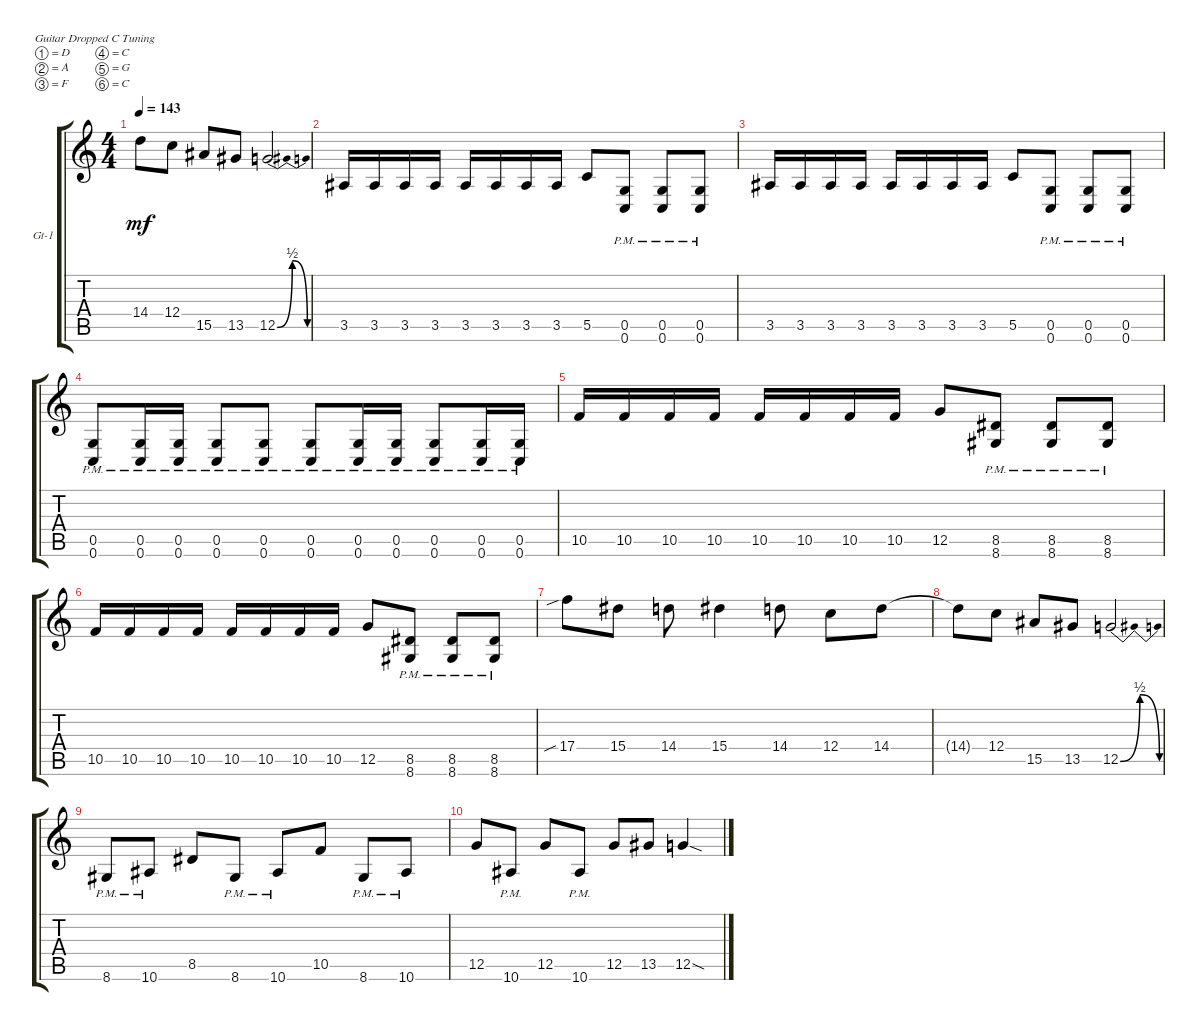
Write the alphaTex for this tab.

\defaultSystemsLayout 4
\bracketExtendMode groupsimilarinstruments
\firstSystemTrackNameOrientation horizontal
\otherSystemsTrackNameOrientation horizontal
\track ("Guitar 1" "Gt-1") {instrument overdrivenguitar}
\staff {score tabs}
\tuning (D4 A3 F3 C3 G2 C2)
\ts (4 4)
\tempo 143
\clef g2
\ks c
14.4{t}.8{dy mf} 12.4.8 15.5.8 13.5.8 12.5{be (bendrelease 0 0 24 2 27.599999999999998 2 30 0)}.2 |
3.5.16 3.5.16 3.5.16 3.5.16 3.5.16 3.5.16 3.5.16 3.5.16 5.5.8 (0.6{pm} 0.5{pm}).8 (0.6{pm} 0.5{pm}).8 (0.6{pm} 0.5{pm}).8 |
3.5.16 3.5.16 3.5.16 3.5.16 3.5.16 3.5.16 3.5.16 3.5.16 5.5.8 (0.6{pm} 0.5{pm}).8 (0.6{pm} 0.5{pm}).8 (0.6{pm} 0.5{pm}).8 |
(0.6{pm} 0.5{pm}).8 (0.6{pm} 0.5{pm}).16 (0.6{pm} 0.5{pm}).16 (0.6{pm} 0.5{pm}).8 (0.6{pm} 0.5{pm}).8 (0.6{pm} 0.5{pm}).8 (0.6{pm} 0.5{pm}).16 (0.6{pm} 0.5{pm}).16 (0.6{pm} 0.5{pm}).8 (0.6{pm} 0.5{pm}).16 (0.5{pm} 0.6{pm}).16 |
10.5.16 10.5.16 10.5.16 10.5.16 10.5.16 10.5.16 10.5.16 10.5.16 12.5.8 (8.6{pm} 8.5{pm}).8 (8.6{pm} 8.5{pm}).8 (8.6{pm} 8.5{pm}).8 |
10.5.16 10.5.16 10.5.16 10.5.16 10.5.16 10.5.16 10.5.16 10.5.16 12.5.8 (8.6{pm} 8.5{pm}).8 (8.6{pm} 8.5{pm}).8 (8.6{pm} 8.5{pm}).8 |
17.4{sib}.8 15.4.8 14.4.8 15.4.4 14.4.8 12.4.8 14.4.8 |
14.4{t}.8 12.4.8 15.5.8 13.5.8 12.5{be (bendrelease 0 0 24 2 27.599999999999998 2 30 0)}.2 |
8.6{pm}.8 10.6{pm}.8 8.5.8 8.6{pm}.8 10.6{pm}.8 10.5.8 8.6{pm}.8 10.6{pm}.8 |
12.5.8 10.6{pm}.8 12.5.8 10.6{pm}.8 12.5.8 13.5.8 12.5{sod}.4
